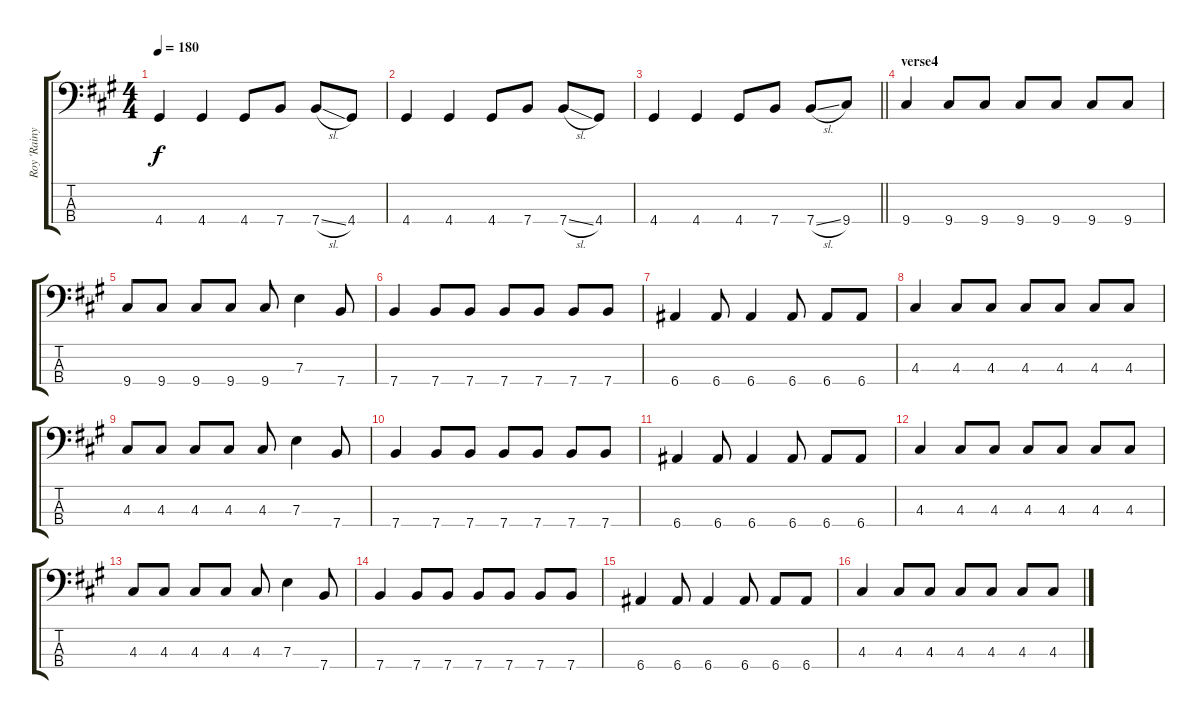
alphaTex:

\track ("Roy 'Rainy' Wainwright" "Roy 'Rainy") {instrument electricbassfinger}
\staff {score tabs}
\tuning (G2 D2 A1 E1) {hide}
\ts (4 4)
\tempo 180
\clef f4
\ks a
4.4.4{dy f} 4.4.4 4.4.8 7.4.8 7.4{sl}.8 4.4.8 |
4.4.4 4.4.4 4.4.8 7.4.8 7.4{sl}.8 4.4.8 |
\barLineRight lightlight
4.4.4 4.4.4 4.4.8 7.4.8 7.4{sl}.8 9.4.8 |
\section ("" "verse4")
9.4.4 9.4.8 9.4.8 9.4.8 9.4.8 9.4.8 9.4.8 |
9.4.8 9.4.8 9.4.8 9.4.8 9.4.8 7.3.4 7.4.8 |
7.4.4 7.4.8 7.4.8 7.4.8 7.4.8 7.4.8 7.4.8 |
6.4.4 6.4.8 6.4.4 6.4.8 6.4.8 6.4.8 |
4.3.4 4.3.8 4.3.8 4.3.8 4.3.8 4.3.8 4.3.8 |
4.3.8 4.3.8 4.3.8 4.3.8 4.3.8 7.3.4 7.4.8 |
7.4.4 7.4.8 7.4.8 7.4.8 7.4.8 7.4.8 7.4.8 |
6.4.4 6.4.8 6.4.4 6.4.8 6.4.8 6.4.8 |
4.3.4 4.3.8 4.3.8 4.3.8 4.3.8 4.3.8 4.3.8 |
4.3.8 4.3.8 4.3.8 4.3.8 4.3.8 7.3.4 7.4.8 |
7.4.4 7.4.8 7.4.8 7.4.8 7.4.8 7.4.8 7.4.8 |
6.4.4 6.4.8 6.4.4 6.4.8 6.4.8 6.4.8 |
4.3.4 4.3.8 4.3.8 4.3.8 4.3.8 4.3.8 4.3.8
